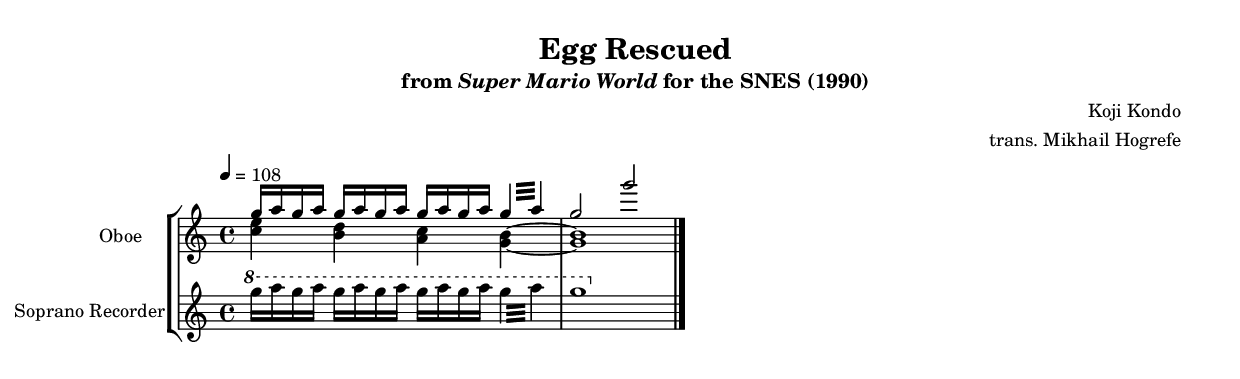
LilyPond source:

\version "2.24.3"
#(set-global-staff-size 16)

\paper {
  left-margin = 0.6\in
}

\book {
    \header {
        title = "Egg Rescued"
        subtitle = \markup { "from" {\italic "Super Mario World"} "for the SNES (1990)" }
        composer = "Koji Kondo"
        arranger = "trans. Mikhail Hogrefe"
    }

    \score {
        {
            <<
                \new StaffGroup <<
                    \new Staff \relative c''' {                 
                        \set Staff.instrumentName = "Oboe"
                        \set Staff.shortInstrumentName = "Ob."  
\key c \major
\tempo 4 = 108
<<{
g16 a g a g a g a g a g a \repeat tremolo 4 { g32 a } |
g2 g' |
}\\{
<c,, e>4 <b d> <a c> <g~ b^~> |
<g b>1
}>>
                    }

                    \new Staff \relative c'''' {                 
                        \set Staff.instrumentName = "Soprano Recorder"
                        \set Staff.shortInstrumentName = "S. Rec."  
\key c \major
\ottava #1
g16 a g a g a g a g a g a \repeat tremolo 4 { g32 a } |
g1 \ottava #0 |
\bar "|."
                    }
                >>
            >>
        }
        \layout {
            \context {
                \Staff
                \RemoveEmptyStaves
            }
            \context {
                \DrumStaff
                \RemoveEmptyStaves
            }
        }
    }
}
